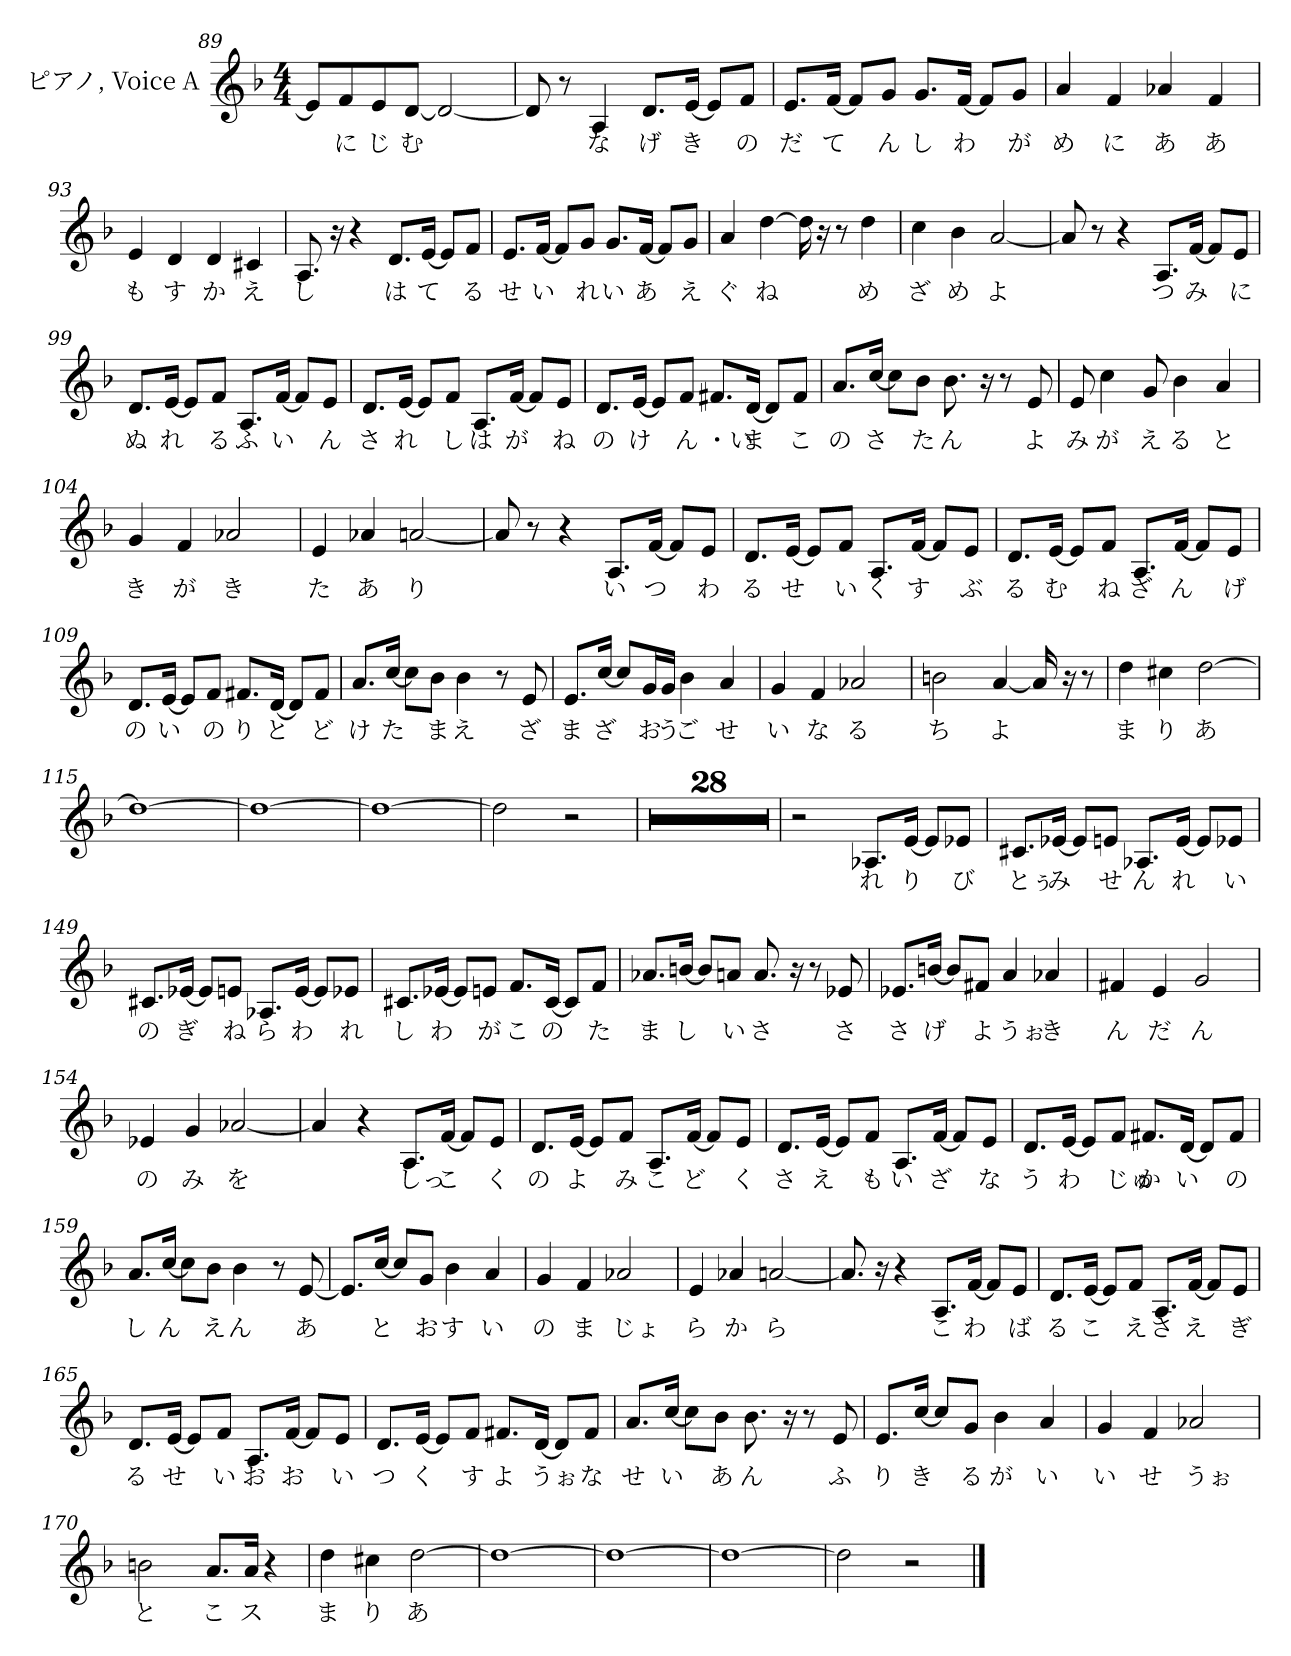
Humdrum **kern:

**kern	**text
*part1	*part1
*staff1	*staff1
*I"ピアノ, Voice A	*
*clefG2	*
*k[b-]	*
*M4/4	*
=89	=89
8e/L]	.
!	!LO:LY:b
8f/	に
!	!LO:LY:b
8e/	じ
!	!LO:LY:b
[8d/J	む
2d/_	.
=90	=90
8d/]	.
8r	.
!	!LO:LY:b
4A/	な
!	!LO:LY:b
8.d/L	げ
!	!LO:LY:b
[16e/Jk	き
8e/L]	.
!	!LO:LY:b
8f/J	の
=91	=91
!	!LO:LY:b
8.e/L	だ
!	!LO:LY:b
[16f/Jk	て
8f/L]	.
!	!LO:LY:b
8g/J	ん
!	!LO:LY:b
8.g/L	し
!	!LO:LY:b
[16f/Jk	わ
8f/L]	.
!	!LO:LY:b
8g/J	が
=92	=92
!	!LO:LY:b
4a/	め
!	!LO:LY:b
4f/	に
!	!LO:LY:b
4a-X/	あ
!	!LO:LY:b
4f/	あ
=93	=93
!	!LO:LY:b
4e/	も
!	!LO:LY:b
4d/	す
!	!LO:LY:b
4d/	か
!	!LO:LY:b
4c#X/	え
!!LO:PB:g=z
=94	=94
!	!LO:LY:b
8.A/	し
16r	.
4r	.
!	!LO:LY:b
8.d/L	は
!	!LO:LY:b
[16e/Jk	て
8e/L]	.
!	!LO:LY:b
8f/J	る
=95	=95
!	!LO:LY:b
8.e/L	せ
!	!LO:LY:b
[16f/Jk	い
8f/L]	.
!	!LO:LY:b
8g/J	れ
!	!LO:LY:b
8.g/L	い
!	!LO:LY:b
[16f/Jk	あ
8f/L]	.
!	!LO:LY:b
8g/J	え
=96	=96
!	!LO:LY:b
4a/	ぐ
!	!LO:LY:b
[4dd\	ね
16dd\]	.
16r	.
8r	.
!	!LO:LY:b
4dd\	め
=97	=97
!	!LO:LY:b
4cc\	ざ
!	!LO:LY:b
4b-\	め
!	!LO:LY:b
[2a/	よ
=98	=98
8a/]	.
8r	.
4r	.
!	!LO:LY:b
8.A/L	つ
!	!LO:LY:b
[16f/Jk	み
8f/L]	.
!	!LO:LY:b
8e/J	に
=99	=99
!	!LO:LY:b
8.d/L	ぬ
!	!LO:LY:b
[16e/Jk	れ
8e/L]	.
!	!LO:LY:b
8f/J	る
!	!LO:LY:b
8.A/L	ふ
!	!LO:LY:b
[16f/Jk	い
8f/L]	.
!	!LO:LY:b
8e/J	ん
!!LO:LB:g=z
=100	=100
!	!LO:LY:b
8.d/L	さ
!	!LO:LY:b
[16e/Jk	れ
8e/L]	.
!	!LO:LY:b
8f/J	し
!	!LO:LY:b
8.A/L	は
!	!LO:LY:b
[16f/Jk	が
8f/L]	.
!	!LO:LY:b
8e/J	ね
=101	=101
!	!LO:LY:b
8.d/L	の
!	!LO:LY:b
[16e/Jk	け
8e/L]	.
!	!LO:LY:b
8f/J	ん
!	!LO:LY:b
8.f#X/L	・い
!	!LO:LY:b
[16d/Jk	ま
8d/L]	.
!	!LO:LY:b
8f#/J	こ
=102	=102
!	!LO:LY:b
8.a/L	の
!	!LO:LY:b
[16cc/Jk	さ
8cc\L]	.
!	!LO:LY:b
8b-\J	た
!	!LO:LY:b
8.b-\	ん
16r	.
8r	.
!	!LO:LY:b
8e/	よ
=103	=103
!	!LO:LY:b
8e/	み
!	!LO:LY:b
4cc\	が
!	!LO:LY:b
8g/	え
!	!LO:LY:b
4b-\	る
!	!LO:LY:b
4a/	と
=104	=104
!	!LO:LY:b
4g/	き
!	!LO:LY:b
4f/	が
!	!LO:LY:b
2a-X/	き
=105	=105
!	!LO:LY:b
4e/	た
!	!LO:LY:b
4a-X/	あ
!	!LO:LY:b
[2an/	り
!!LO:LB:g=z
=106	=106
8a/]	.
8r	.
4r	.
!	!LO:LY:b
8.A/L	い
!	!LO:LY:b
[16f/Jk	つ
8f/L]	.
!	!LO:LY:b
8e/J	わ
=107	=107
!	!LO:LY:b
8.d/L	る
!	!LO:LY:b
[16e/Jk	せ
8e/L]	.
!	!LO:LY:b
8f/J	い
!	!LO:LY:b
8.A/L	く
!	!LO:LY:b
[16f/Jk	す
8f/L]	.
!	!LO:LY:b
8e/J	ぶ
=108	=108
!	!LO:LY:b
8.d/L	る
!	!LO:LY:b
[16e/Jk	む
8e/L]	.
!	!LO:LY:b
8f/J	ね
!	!LO:LY:b
8.A/L	ざ
!	!LO:LY:b
[16f/Jk	ん
8f/L]	.
!	!LO:LY:b
8e/J	げ
=109	=109
!	!LO:LY:b
8.d/L	の
!	!LO:LY:b
[16e/Jk	い
8e/L]	.
!	!LO:LY:b
8f/J	の
!	!LO:LY:b
8.f#X/L	り
!	!LO:LY:b
[16d/Jk	と
8d/L]	.
!	!LO:LY:b
8f#/J	ど
=110	=110
!	!LO:LY:b
8.a/L	け
!	!LO:LY:b
[16cc/Jk	た
8cc\L]	.
!	!LO:LY:b
8b-\J	ま
!	!LO:LY:b
4b-\	え
8r	.
!	!LO:LY:b
8e/	ざ
!!LO:LB:g=z
=111	=111
!	!LO:LY:b
8.e/L	ま
!	!LO:LY:b
[16cc/Jk	ざ
8cc/L]	.
!	!LO:LY:b
16g/L	お
!	!LO:LY:b
16g/JJ	う
!	!LO:LY:b
4b-\	ご
!	!LO:LY:b
4a/	せ
=112	=112
!	!LO:LY:b
4g/	い
!	!LO:LY:b
4f/	な
!	!LO:LY:b
2a-X/	る
=113	=113
!	!LO:LY:b
2bn\	ち
!	!LO:LY:b
[4a/	よ
16a/]	.
16r	.
8r	.
=114	=114
!	!LO:LY:b
4dd\	ま
!	!LO:LY:b
4cc#X\	り
!	!LO:LY:b
[2dd\	あ
=115	=115
1dd_	.
=116	=116
1dd_	.
=117	=117
1dd_	.
=118	=118
2dd\]	.
2r	.
=119	=119
1r	.
=120	=120
1r	.
=121	=121
1r	.
=122	=122
1r	.
=123	=123
1r	.
!!LO:LB:g=z
=124	=124
1r	.
=125	=125
1r	.
=126	=126
1r	.
=127	=127
1r	.
=128	=128
1r	.
=129	=129
1r	.
=130	=130
1r	.
=131	=131
1r	.
=132	=132
1r	.
=133	=133
1r	.
=134	=134
1r	.
=135	=135
1r	.
=136	=136
1r	.
=137	=137
1r	.
=138	=138
1r	.
=139	=139
1r	.
=140	=140
1r	.
=141	=141
1r	.
!!LO:LB:g=z
=142	=142
1r	.
=143	=143
1r	.
=144	=144
1r	.
=145	=145
1r	.
=146	=146
1r	.
=147	=147
2r	.
!	!LO:LY:b
8.A-X/L	れ
!	!LO:LY:b
[16e/Jk	り
8e/L]	.
!	!LO:LY:b
8e-X/J	び
=148	=148
!	!LO:LY:b
8.c#X/L	とぅ
!	!LO:LY:b
[16e-X/Jk	み
8e-/L]	.
!	!LO:LY:b
8en/J	せ
!	!LO:LY:b
8.A-X/L	ん
!	!LO:LY:b
[16e/Jk	れ
8e/L]	.
!	!LO:LY:b
8e-X/J	い
=149	=149
!	!LO:LY:b
8.c#X/L	の
!	!LO:LY:b
[16e-X/Jk	ぎ
8e-/L]	.
!	!LO:LY:b
8en/J	ね
!	!LO:LY:b
8.A-X/L	ら
!	!LO:LY:b
[16e/Jk	わ
8e/L]	.
!	!LO:LY:b
8e-X/J	れ
!!LO:LB:g=z
=150	=150
!	!LO:LY:b
8.c#X/L	し
!	!LO:LY:b
[16e-X/Jk	わ
8e-/L]	.
!	!LO:LY:b
8en/J	が
!	!LO:LY:b
8.f/L	こ
!	!LO:LY:b
[16c#/Jk	の
8c#/L]	.
!	!LO:LY:b
8f/J	た
=151	=151
!	!LO:LY:b
8.a-X/L	ま
!	!LO:LY:b
[16bn/Jk	し
8b/L]	.
!	!LO:LY:b
8an/J	い
!	!LO:LY:b
8.a/	さ
16r	.
8r	.
!	!LO:LY:b
8e-X/	さ
=152	=152
!	!LO:LY:b
8.e-X/L	さ
!	!LO:LY:b
[16bn/Jk	げ
8b/L]	.
!	!LO:LY:b
8f#X/J	よ
!	!LO:LY:b
4a/	うぉ
!	!LO:LY:b
4a-X/	き
=153	=153
!	!LO:LY:b
4f#X/	ん
!	!LO:LY:b
4e/	だ
!	!LO:LY:b
2g/	ん
=154	=154
!	!LO:LY:b
4e-X/	の
!	!LO:LY:b
4g/	み
!	!LO:LY:b
[2a-X/	を
!!LO:LB:g=z
=155	=155
4a-/]	.
4r	.
!	!LO:LY:b
8.A/L	しっ
!	!LO:LY:b
[16f/Jk	こ
8f/L]	.
!	!LO:LY:b
8e/J	く
=156	=156
!	!LO:LY:b
8.d/L	の
!	!LO:LY:b
[16e/Jk	よ
8e/L]	.
!	!LO:LY:b
8f/J	み
!	!LO:LY:b
8.A/L	こ
!	!LO:LY:b
[16f/Jk	ど
8f/L]	.
!	!LO:LY:b
8e/J	く
=157	=157
!	!LO:LY:b
8.d/L	さ
!	!LO:LY:b
[16e/Jk	え
8e/L]	.
!	!LO:LY:b
8f/J	も
!	!LO:LY:b
8.A/L	い
!	!LO:LY:b
[16f/Jk	ざ
8f/L]	.
!	!LO:LY:b
8e/J	な
=158	=158
!	!LO:LY:b
8.d/L	う
!	!LO:LY:b
[16e/Jk	わ
8e/L]	.
!	!LO:LY:b
8f/J	じゅ
!	!LO:LY:b
8.f#X/L	か
!	!LO:LY:b
[16d/Jk	い
8d/L]	.
!	!LO:LY:b
8f#/J	の
=159	=159
!	!LO:LY:b
8.a/L	し
!	!LO:LY:b
[16cc/Jk	ん
8cc\L]	.
!	!LO:LY:b
8b-\J	え
!	!LO:LY:b
4b-\	ん
8r	.
!	!LO:LY:b
[8e/	あ
!!LO:LB:g=z
=160	=160
8.e/L]	.
!	!LO:LY:b
[16cc/Jk	と
8cc/L]	.
!	!LO:LY:b
8g/J	お
!	!LO:LY:b
4b-\	す
!	!LO:LY:b
4a/	い
=161	=161
!	!LO:LY:b
4g/	の
!	!LO:LY:b
4f/	ま
!	!LO:LY:b
2a-X/	じょ
=162	=162
!	!LO:LY:b
4e/	ら
!	!LO:LY:b
4a-X/	か
!	!LO:LY:b
[2an/	ら
=163	=163
8.a/]	.
16r	.
4r	.
!	!LO:LY:b
8.A/L	こ
!	!LO:LY:b
[16f/Jk	わ
8f/L]	.
!	!LO:LY:b
8e/J	ば
=164	=164
!	!LO:LY:b
8.d/L	る
!	!LO:LY:b
[16e/Jk	こ
8e/L]	.
!	!LO:LY:b
8f/J	え
!	!LO:LY:b
8.A/L	さ
!	!LO:LY:b
[16f/Jk	え
8f/L]	.
!	!LO:LY:b
8e/J	ぎ
=165	=165
!	!LO:LY:b
8.d/L	る
!	!LO:LY:b
[16e/Jk	せ
8e/L]	.
!	!LO:LY:b
8f/J	い
!	!LO:LY:b
8.A/L	お
!	!LO:LY:b
[16f/Jk	お
8f/L]	.
!	!LO:LY:b
8e/J	い
!!LO:LB:g=z
=166	=166
!	!LO:LY:b
8.d/L	つ
!	!LO:LY:b
[16e/Jk	く
8e/L]	.
!	!LO:LY:b
8f/J	す
!	!LO:LY:b
8.f#X/L	よ
!	!LO:LY:b
[16d/Jk	うぉ
8d/L]	.
!	!LO:LY:b
8f#/J	な
=167	=167
!	!LO:LY:b
8.a/L	せ
!	!LO:LY:b
[16cc/Jk	い
8cc\L]	.
!	!LO:LY:b
8b-\J	あ
!	!LO:LY:b
8.b-\	ん
16r	.
8r	.
!	!LO:LY:b
8e/	ふ
=168	=168
!	!LO:LY:b
8.e/L	り
!	!LO:LY:b
[16cc/Jk	き
8cc/L]	.
!	!LO:LY:b
8g/J	る
!	!LO:LY:b
4b-\	が
!	!LO:LY:b
4a/	い
=169	=169
!	!LO:LY:b
4g/	い
!	!LO:LY:b
4f/	せ
!	!LO:LY:b
2a-X/	うぉ
=170	=170
!	!LO:LY:b
2bn\	と
!	!LO:LY:b
8.a/L	こ
!	!LO:LY:b
16a/Jk	ス
4r	.
=171	=171
!	!LO:LY:b
4dd\	ま
!	!LO:LY:b
4cc#X\	り
!	!LO:LY:b
[2dd\	あ
=172	=172
1dd_	.
!!LO:LB:g=z
=173	=173
1dd_	.
=174	=174
1dd_	.
=175	=175
2dd\]	.
2r	.
==	==
*-	*-
